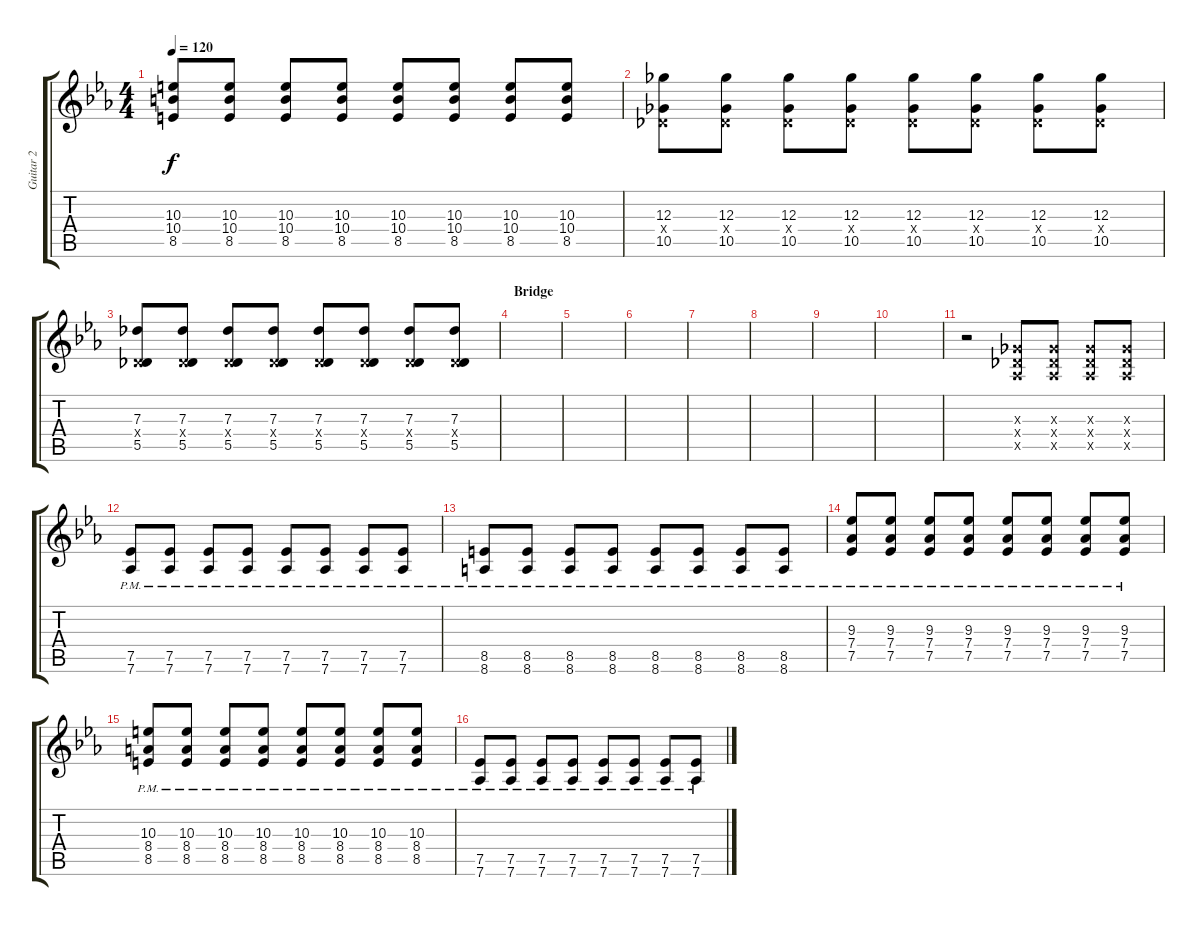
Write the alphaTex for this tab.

\track ("Guitar 2" "Guitar 2") {instrument distortionguitar}
\staff {score tabs}
\tuning (Eb4 Bb3 Gb3 Db3 Ab2 Db2) {hide}
\ts (4 4)
\tempo 120
\clef g2
\ks eb
(10.3 10.4 8.5).8{dy f} (10.3 10.4 8.5).8 (10.3 10.4 8.5).8 (10.3 10.4 8.5).8 (10.3 10.4 8.5).8 (10.3 10.4 8.5).8 (10.3 10.4 8.5).8 (10.3 10.4 8.5).8 |
(12.3 0.4{x} 10.5).8 (12.3 0.4{x} 10.5).8 (12.3 0.4{x} 10.5).8 (12.3 0.4{x} 10.5).8 (12.3 0.4{x} 10.5).8 (12.3 0.4{x} 10.5).8 (12.3 0.4{x} 10.5).8 (12.3 0.4{x} 10.5).8 |
(7.3 0.4{x} 5.5).8 (7.3 0.4{x} 5.5).8 (7.3 0.4{x} 5.5).8 (7.3 0.4{x} 5.5).8 (7.3 0.4{x} 5.5).8 (7.3 0.4{x} 5.5).8 (7.3 0.4{x} 5.5).8 (7.3 0.4{x} 5.5).8 |
\section ("" "Bridge")
|
|
|
|
|
|
|
r.2{volume 14 balance 3} (0.3{x} 0.4{x} 0.5{x}).8 (0.3{x} 0.4{x} 0.5{x}).8 (0.3{x} 0.4{x} 0.5{x}).8 (0.3{x} 0.4{x} 0.5{x}).8 |
(7.5{pm} 7.6{pm}).8 (7.5{pm} 7.6{pm}).8 (7.5{pm} 7.6{pm}).8 (7.5{pm} 7.6{pm}).8 (7.5{pm} 7.6{pm}).8 (7.5{pm} 7.6{pm}).8 (7.5{pm} 7.6{pm}).8 (7.5{pm} 7.6{pm}).8 |
(8.5{pm} 8.6{pm}).8 (8.5{pm} 8.6{pm}).8 (8.5{pm} 8.6{pm}).8 (8.5{pm} 8.6{pm}).8 (8.5{pm} 8.6{pm}).8 (8.5{pm} 8.6{pm}).8 (8.5{pm} 8.6{pm}).8 (8.5{pm} 8.6{pm}).8 |
(9.3{pm} 7.4{pm} 7.5{pm}).8 (9.3{pm} 7.4{pm} 7.5{pm}).8 (9.3{pm} 7.4{pm} 7.5{pm}).8 (9.3{pm} 7.4{pm} 7.5{pm}).8 (9.3{pm} 7.4{pm} 7.5{pm}).8 (9.3{pm} 7.4{pm} 7.5{pm}).8 (9.3{pm} 7.4{pm} 7.5{pm}).8 (9.3{pm} 7.4{pm} 7.5{pm}).8 |
(10.3{pm} 8.4{pm} 8.5{pm}).8 (10.3{pm} 8.4{pm} 8.5{pm}).8 (10.3{pm} 8.4{pm} 8.5{pm}).8 (10.3{pm} 8.4{pm} 8.5{pm}).8 (10.3{pm} 8.4{pm} 8.5{pm}).8 (10.3{pm} 8.4{pm} 8.5{pm}).8 (10.3{pm} 8.4{pm} 8.5{pm}).8 (10.3{pm} 8.4{pm} 8.5{pm}).8 |
(7.5{pm} 7.6{pm}).8 (7.5{pm} 7.6{pm}).8 (7.5{pm} 7.6{pm}).8 (7.5{pm} 7.6{pm}).8 (7.5{pm} 7.6{pm}).8 (7.5{pm} 7.6{pm}).8 (7.5{pm} 7.6{pm}).8 (7.5{pm} 7.6{pm}).8
